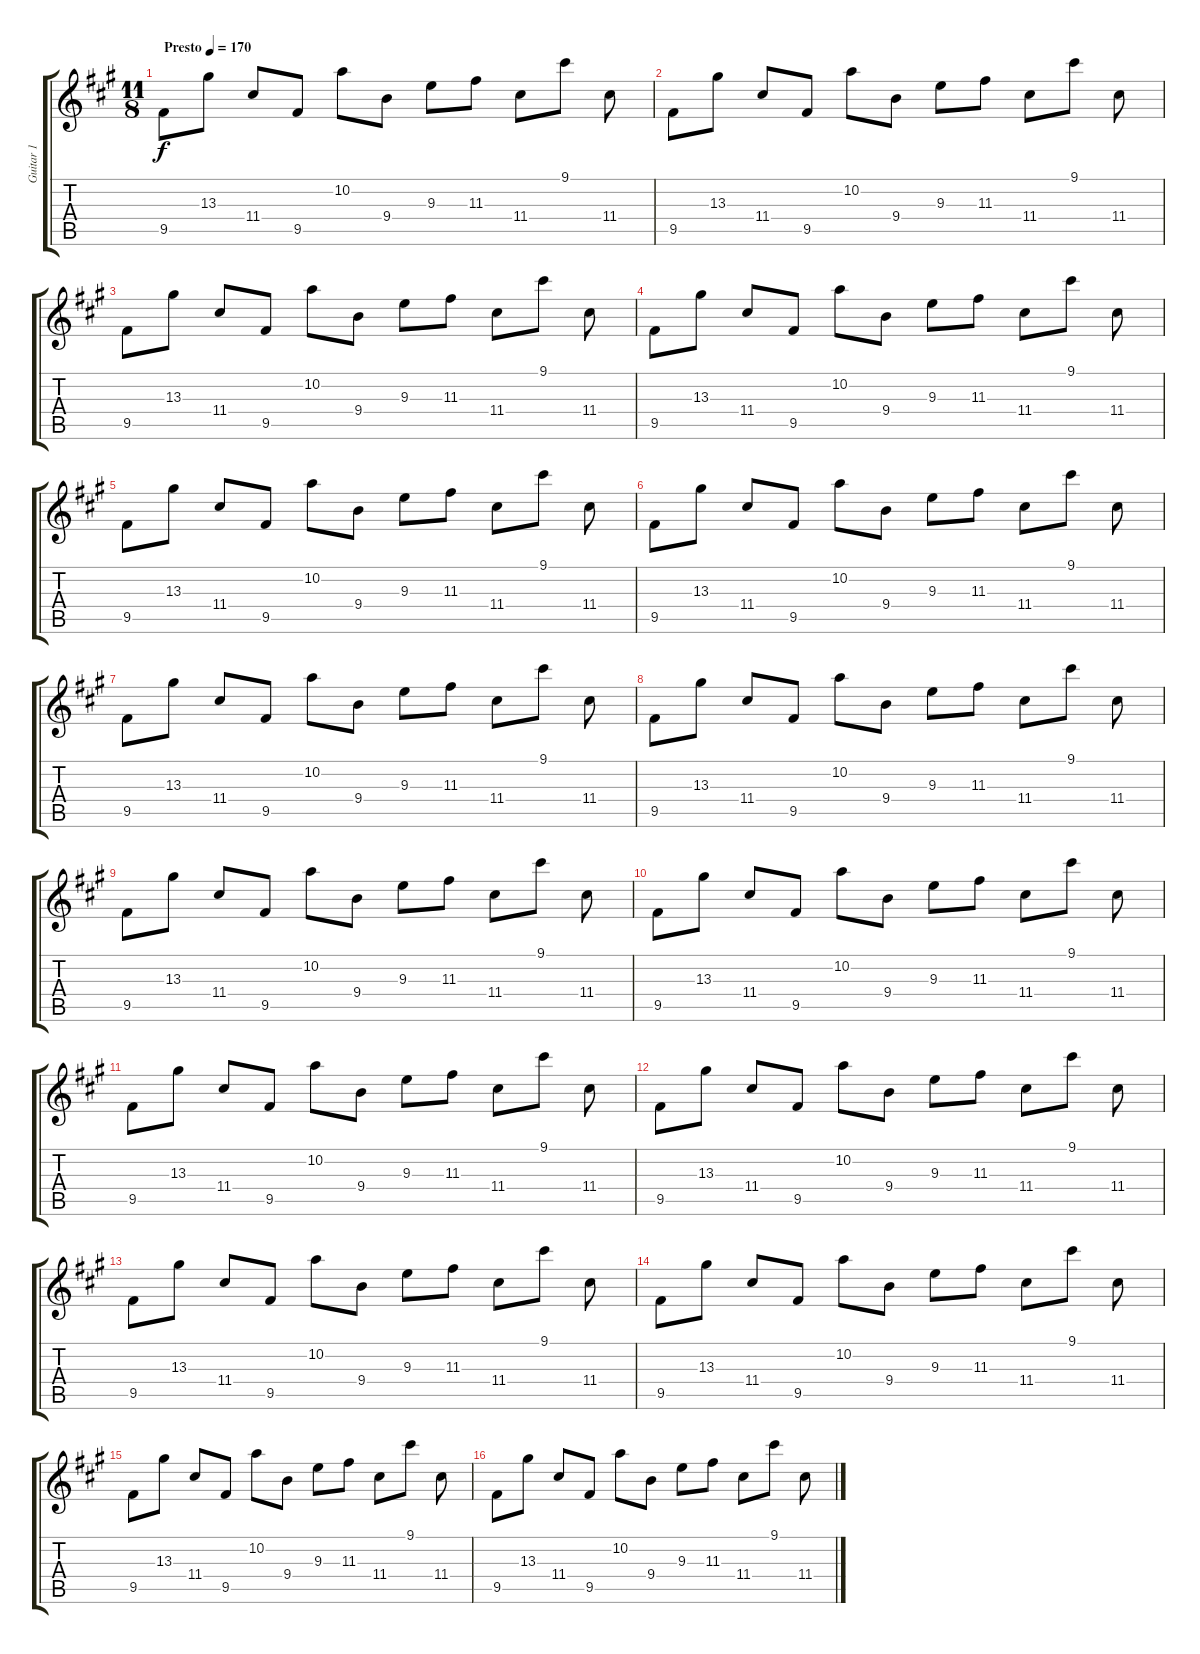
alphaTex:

\track ("Guitar 1" "Guitar 1") {instrument electricguitarjazz}
\staff {score tabs}
\tuning (E4 B3 G3 D3 A2 E2) {hide}
\ts (11 8)
\tempo (170 "Presto")
\clef g2
\ks f#minor
9.5.8{dy f instrument electricguitarjazz} 13.3.8 11.4.8 9.5.8 10.2.8 9.4.8 9.3.8 11.3.8 11.4.8 9.1.8 11.4.8 |
9.5.8 13.3.8 11.4.8 9.5.8 10.2.8 9.4.8 9.3.8 11.3.8 11.4.8 9.1.8 11.4.8 |
9.5.8 13.3.8 11.4.8 9.5.8 10.2.8 9.4.8 9.3.8 11.3.8 11.4.8 9.1.8 11.4.8 |
9.5.8 13.3.8 11.4.8 9.5.8 10.2.8 9.4.8 9.3.8 11.3.8 11.4.8 9.1.8 11.4.8 |
9.5.8 13.3.8 11.4.8 9.5.8 10.2.8 9.4.8 9.3.8 11.3.8 11.4.8 9.1.8 11.4.8 |
9.5.8 13.3.8 11.4.8 9.5.8 10.2.8 9.4.8 9.3.8 11.3.8 11.4.8 9.1.8 11.4.8 |
9.5.8 13.3.8 11.4.8 9.5.8 10.2.8 9.4.8 9.3.8 11.3.8 11.4.8 9.1.8 11.4.8 |
9.5.8 13.3.8 11.4.8 9.5.8 10.2.8 9.4.8 9.3.8 11.3.8 11.4.8 9.1.8 11.4.8 |
9.5.8 13.3.8 11.4.8 9.5.8 10.2.8 9.4.8 9.3.8 11.3.8 11.4.8 9.1.8 11.4.8 |
9.5.8 13.3.8 11.4.8 9.5.8 10.2.8 9.4.8 9.3.8 11.3.8 11.4.8 9.1.8 11.4.8 |
9.5.8 13.3.8 11.4.8 9.5.8 10.2.8 9.4.8 9.3.8 11.3.8 11.4.8 9.1.8 11.4.8 |
9.5.8 13.3.8 11.4.8 9.5.8 10.2.8 9.4.8 9.3.8 11.3.8 11.4.8 9.1.8 11.4.8 |
9.5.8 13.3.8 11.4.8 9.5.8 10.2.8 9.4.8 9.3.8 11.3.8 11.4.8 9.1.8 11.4.8 |
9.5.8 13.3.8 11.4.8 9.5.8 10.2.8 9.4.8 9.3.8 11.3.8 11.4.8 9.1.8 11.4.8 |
9.5.8 13.3.8 11.4.8 9.5.8 10.2.8 9.4.8 9.3.8 11.3.8 11.4.8 9.1.8 11.4.8 |
9.5.8 13.3.8 11.4.8 9.5.8 10.2.8 9.4.8 9.3.8 11.3.8 11.4.8 9.1.8 11.4.8
